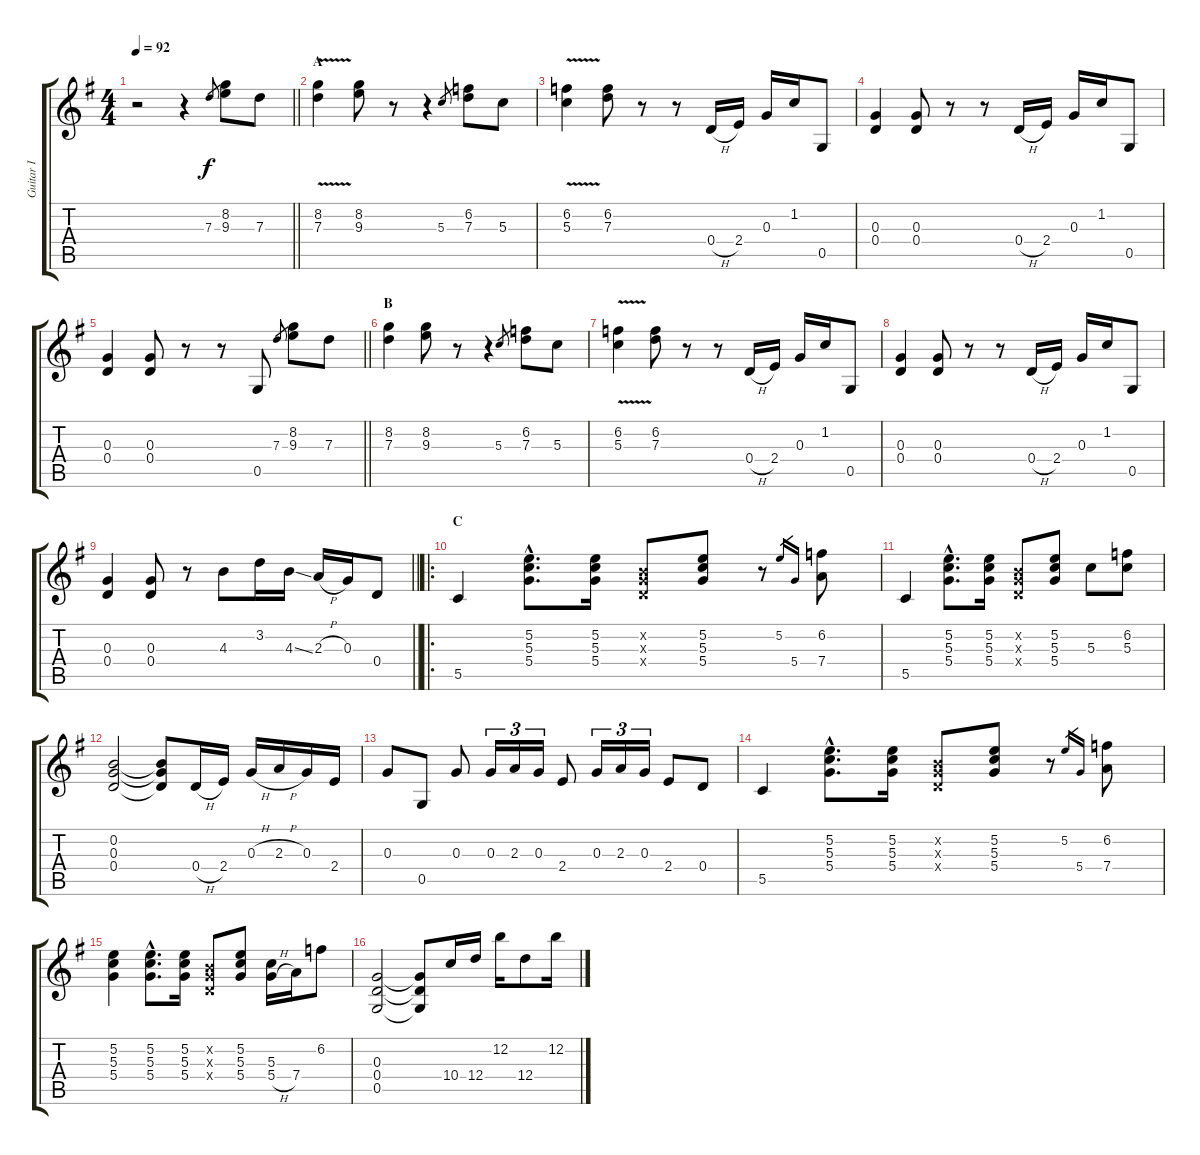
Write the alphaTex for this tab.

\track ("Guitar I" "Guitar I") {instrument overdrivenguitar}
\staff {score tabs}
\tuning (D4 B3 G3 D3 G2 D2) {hide}
\ts (4 4)
\tempo 92
\clef g2
\barLineRight lightlight
\ks g
r.2{dy f instrument overdrivenguitar} r.4 7.3.8{gr} (8.2 9.3).8 7.3.8 |
\section ("" "A")
(8.2{v} 7.3{v}).4 (8.2 9.3).8 r.8 r.4 5.3.8{gr} (6.2 7.3).8 5.3.8 |
(6.2{v} 5.3{v}).4 (6.2 7.3).8 r.8 r.8 0.4{h}.16 2.4.16 0.3.16 1.2.16 0.5.8 |
(0.3 0.4).4 (0.3 0.4).8 r.8 r.8 0.4{h}.16 2.4.16 0.3.16 1.2.16 0.5.8 |
\barLineRight lightlight
(0.3 0.4).4 (0.3 0.4).8 r.8 r.8 0.5.8 7.3.8{gr} (8.2 9.3).8 7.3.8 |
\section ("" "B")
(8.2 7.3).4 (8.2 9.3).8 r.8 r.4 5.3.8{gr} (6.2 7.3).8 5.3.8 |
(6.2{v} 5.3{v}).4 (6.2 7.3).8 r.8 r.8 0.4{h}.16 2.4.16 0.3.16 1.2.16 0.5.8 |
(0.3 0.4).4 (0.3 0.4).8 r.8 r.8 0.4{h}.16 2.4.16 0.3.16 1.2.16 0.5.8 |
\barLineRight lightlight
(0.3 0.4).4 (0.3 0.4).8 r.8 4.3.8 3.2.16 4.3{ss}.16 2.3{h}.16 0.3.16 0.4.8 |
\ro
\section ("" "C")
5.5.4 (5.2{hac} 5.3{hac} 5.4{hac}).8{d} (5.2 5.3 5.4).16 (0.2{x} 0.3{x} 0.4{x}).8 (5.2 5.3 5.4).8 r.8 5.2.16{gr} 5.4.16{gr} (6.2 7.4).8 |
5.5.4 (5.2{hac} 5.3{hac} 5.4{hac}).8{d} (5.2 5.3 5.4).16 (0.2{x} 0.3{x} 0.4{x}).8 (5.2 5.3 5.4).8 5.3.8 (6.2 5.3).8 |
(0.2 0.3 0.4).2 (0.2{t} 0.3{t} 0.4{t}).8 0.4{h}.16 2.4.16 0.3{h}.16 2.3{h}.16 0.3.16 2.4.16 |
0.3.8 0.5.8 0.3.8 0.3.16{tu (3 2)} 2.3.16{tu (3 2)} 0.3.16{tu (3 2)} 2.4.8 0.3.16{tu (3 2)} 2.3.16{tu (3 2)} 0.3.16{tu (3 2)} 2.4.8 0.4.8 |
5.5.4 (5.2{hac} 5.3{hac} 5.4{hac}).8{d} (5.2 5.3 5.4).16 (0.2{x} 0.3{x} 0.4{x}).8 (5.2 5.3 5.4).8 r.8 5.2.16{gr} 5.4.16{gr} (6.2 7.4).8 |
(5.2 5.3 5.4).4 (5.2{hac} 5.3{hac} 5.4{hac}).8{d} (5.2 5.3 5.4).16 (0.2{x} 0.3{x} 0.4{x}).8 (5.2 5.3 5.4).8 (5.3 5.4{h}).16 7.4.16 6.2.8 |
(0.3 0.4 0.5).2 (0.3{t} 0.4{t} 0.5{t}).8 10.4.16 12.4.16 12.2.16 12.4.8 12.2.16
